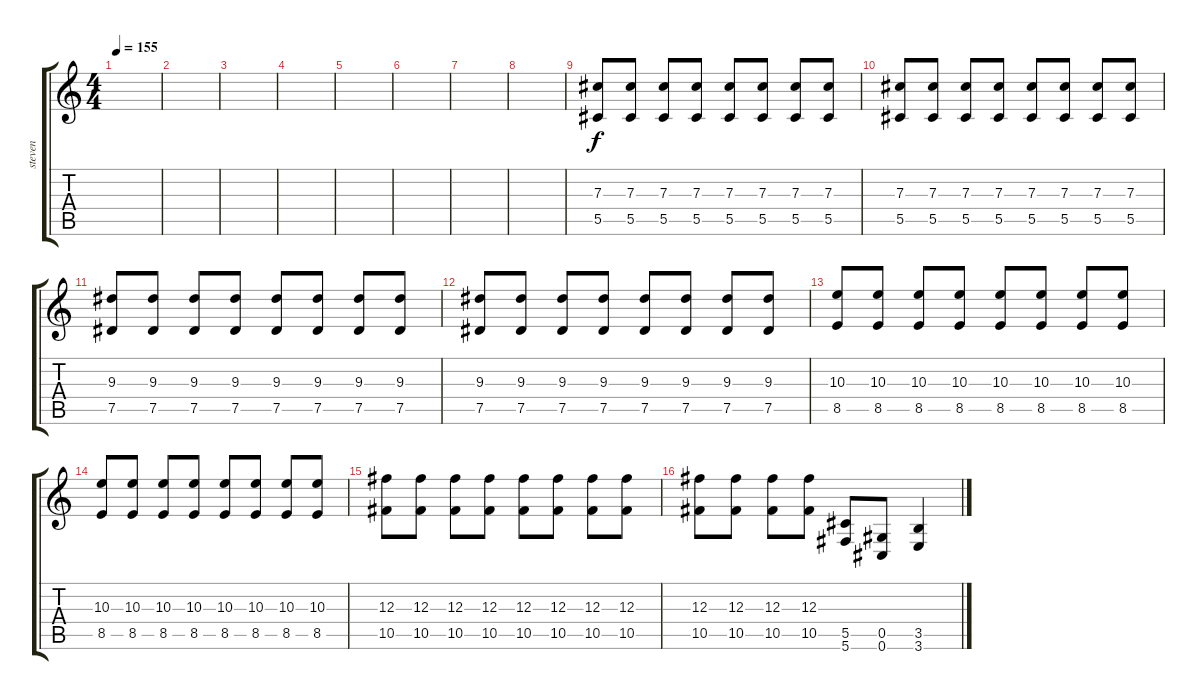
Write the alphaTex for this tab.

\track ("steven" "steven") {instrument overdrivenguitar}
\staff {score tabs}
\tuning (Eb4 Bb3 Gb3 Db3 Ab2 Db2) {hide}
\ts (4 4)
\tempo 155
\clef g2
\ks c
|
|
|
|
|
|
|
|
(7.3 5.5).8 (7.3 5.5).8 (7.3 5.5).8 (7.3 5.5).8 (7.3 5.5).8 (7.3 5.5).8 (7.3 5.5).8 (7.3 5.5).8 |
(7.3 5.5).8 (7.3 5.5).8 (7.3 5.5).8 (7.3 5.5).8 (7.3 5.5).8 (7.3 5.5).8 (7.3 5.5).8 (7.3 5.5).8 |
(9.3 7.5).8 (9.3 7.5).8 (9.3 7.5).8 (9.3 7.5).8 (9.3 7.5).8 (9.3 7.5).8 (9.3 7.5).8 (9.3 7.5).8 |
(9.3 7.5).8 (9.3 7.5).8 (9.3 7.5).8 (9.3 7.5).8 (9.3 7.5).8 (9.3 7.5).8 (9.3 7.5).8 (9.3 7.5).8 |
(10.3 8.5).8 (10.3 8.5).8 (10.3 8.5).8 (10.3 8.5).8 (10.3 8.5).8 (10.3 8.5).8 (10.3 8.5).8 (10.3 8.5).8 |
(10.3 8.5).8 (10.3 8.5).8 (10.3 8.5).8 (10.3 8.5).8 (10.3 8.5).8 (10.3 8.5).8 (10.3 8.5).8 (10.3 8.5).8 |
(12.3 10.5).8 (12.3 10.5).8 (12.3 10.5).8 (12.3 10.5).8 (12.3 10.5).8 (12.3 10.5).8 (12.3 10.5).8 (12.3 10.5).8 |
(12.3 10.5).8 (12.3 10.5).8 (12.3 10.5).8 (12.3 10.5).8 (5.5 5.6).8 (0.5 0.6).8 (3.5 3.6).4
